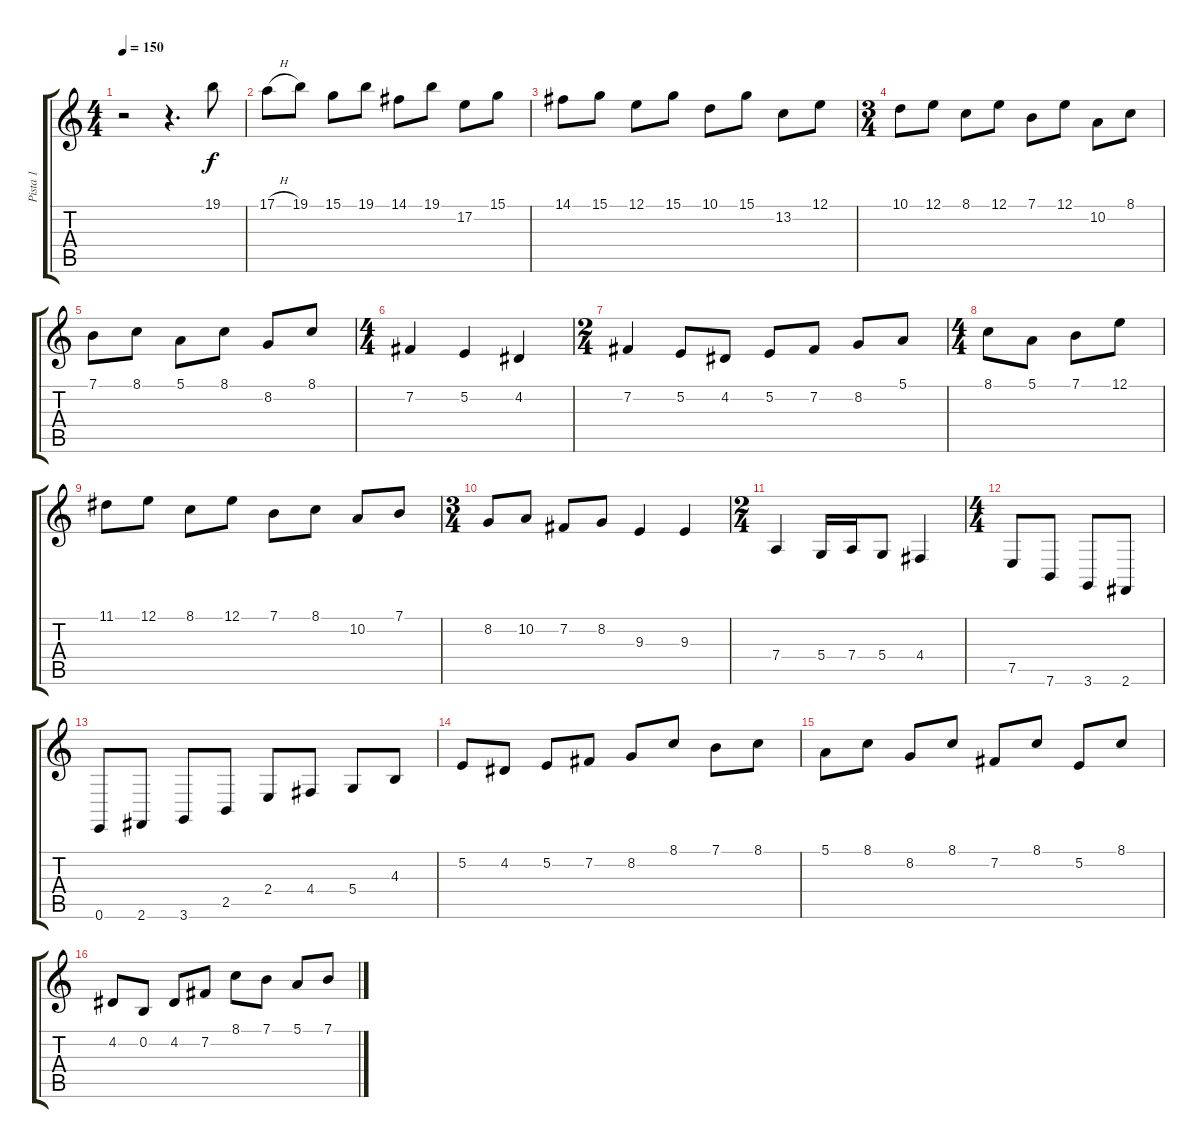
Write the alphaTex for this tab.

\track ("Pista 1" "Pista 1") {instrument violin}
\staff {score tabs}
\tuning (E4 B3 G3 D3 A2 E2) {hide}
\ts (4 4)
\tempo 150
\clef g2
\ks c
r.2{dy f instrument violin} r.4{d} 19.1.8 |
17.1{h}.8 19.1.8 15.1.8 19.1.8 14.1.8 19.1.8 17.2.8 15.1.8 |
14.1.8 15.1.8 12.1.8 15.1.8 10.1.8 15.1.8 13.2.8 12.1.8 |
\ts (3 4)
10.1.8 12.1.8 8.1.8 12.1.8 7.1.8 12.1.8 10.2.8 8.1.8 |
7.1.8 8.1.8 5.1.8 8.1.8 8.2.8 8.1.8 |
\ts (4 4)
7.2.4 5.2.4 4.2.4 |
\ts (2 4)
7.2.4 5.2.8 4.2.8 5.2.8 7.2.8 8.2.8 5.1.8 |
\ts (4 4)
8.1.8 5.1.8 7.1.8 12.1.8 |
11.1.8 12.1.8 8.1.8 12.1.8 7.1.8 8.1.8 10.2.8 7.1.8 |
\ts (3 4)
8.2.8 10.2.8 7.2.8 8.2.8 9.3.4 9.3.4 |
\ts (2 4)
7.4.4 5.4.16 7.4.16 5.4.8 4.4.4 |
\ts (4 4)
7.5.8 7.6.8 3.6.8 2.6.8 |
0.6.8 2.6.8 3.6.8 2.5.8 2.4.8 4.4.8 5.4.8 4.3.8 |
5.2.8 4.2.8 5.2.8 7.2.8 8.2.8 8.1.8 7.1.8 8.1.8 |
5.1.8 8.1.8 8.2.8 8.1.8 7.2.8 8.1.8 5.2.8 8.1.8 |
4.2.8 0.2.8 4.2.8 7.2.8 8.1.8 7.1.8 5.1.8 7.1.8
